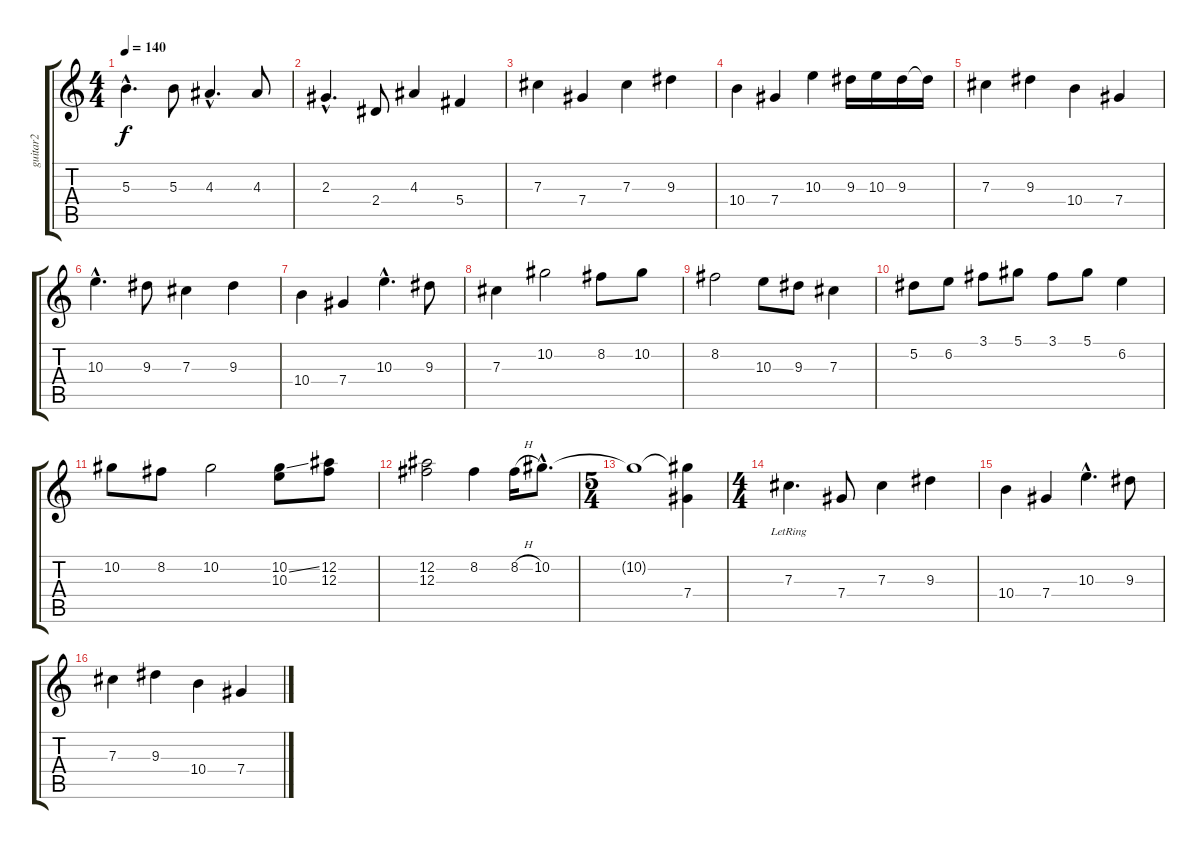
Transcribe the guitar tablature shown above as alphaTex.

\track ("guitar2" "guitar2") {instrument acousticguitarnylon}
\staff {score tabs}
\tuning (Eb4 Bb3 Gb3 Db3 Ab2 Eb2) {hide}
\ts (4 4)
\tempo 140
\clef g2
\ks c
5.3{hac}.4{d dy f} 5.3.8 4.3{hac}.4{d} 4.3.8 |
2.3{hac}.4{d} 2.4.8 4.3.4 5.4.4 |
7.3.4 7.4.4 7.3.4 9.3.4 |
10.4.4 7.4.4 10.3.4 9.3.16 10.3.16 9.3.16 9.3{t}.16 |
7.3.4 9.3.4 10.4.4 7.4.4 |
10.3{hac}.4{d} 9.3.8 7.3.4 9.3.4 |
10.4.4 7.4.4 10.3{hac}.4{d} 9.3.8 |
7.3.4 10.2.2 8.2.8 10.2.8 |
8.2.2 10.3.8 9.3.8 7.3.4 |
5.2.8 6.2.8 3.1.8 5.1.8 3.1.8 5.1.8 6.2.4 |
10.2.8 8.2.8 10.2.2 (10.2{ss} 10.3).8 (12.2 12.3).8 |
(12.2 12.3).2 8.2.4 8.2{h}.16 10.2{hac}.8{d} |
\ts (5 4)
10.2{t}.1 (10.2{t} 7.4).4 |
\ts (4 4)
7.3{lr}.4{d} 7.4.8 7.3.4 9.3.4 |
10.4.4 7.4.4 10.3{hac}.4{d} 9.3.8 |
7.3.4 9.3.4 10.4.4 7.4.4
